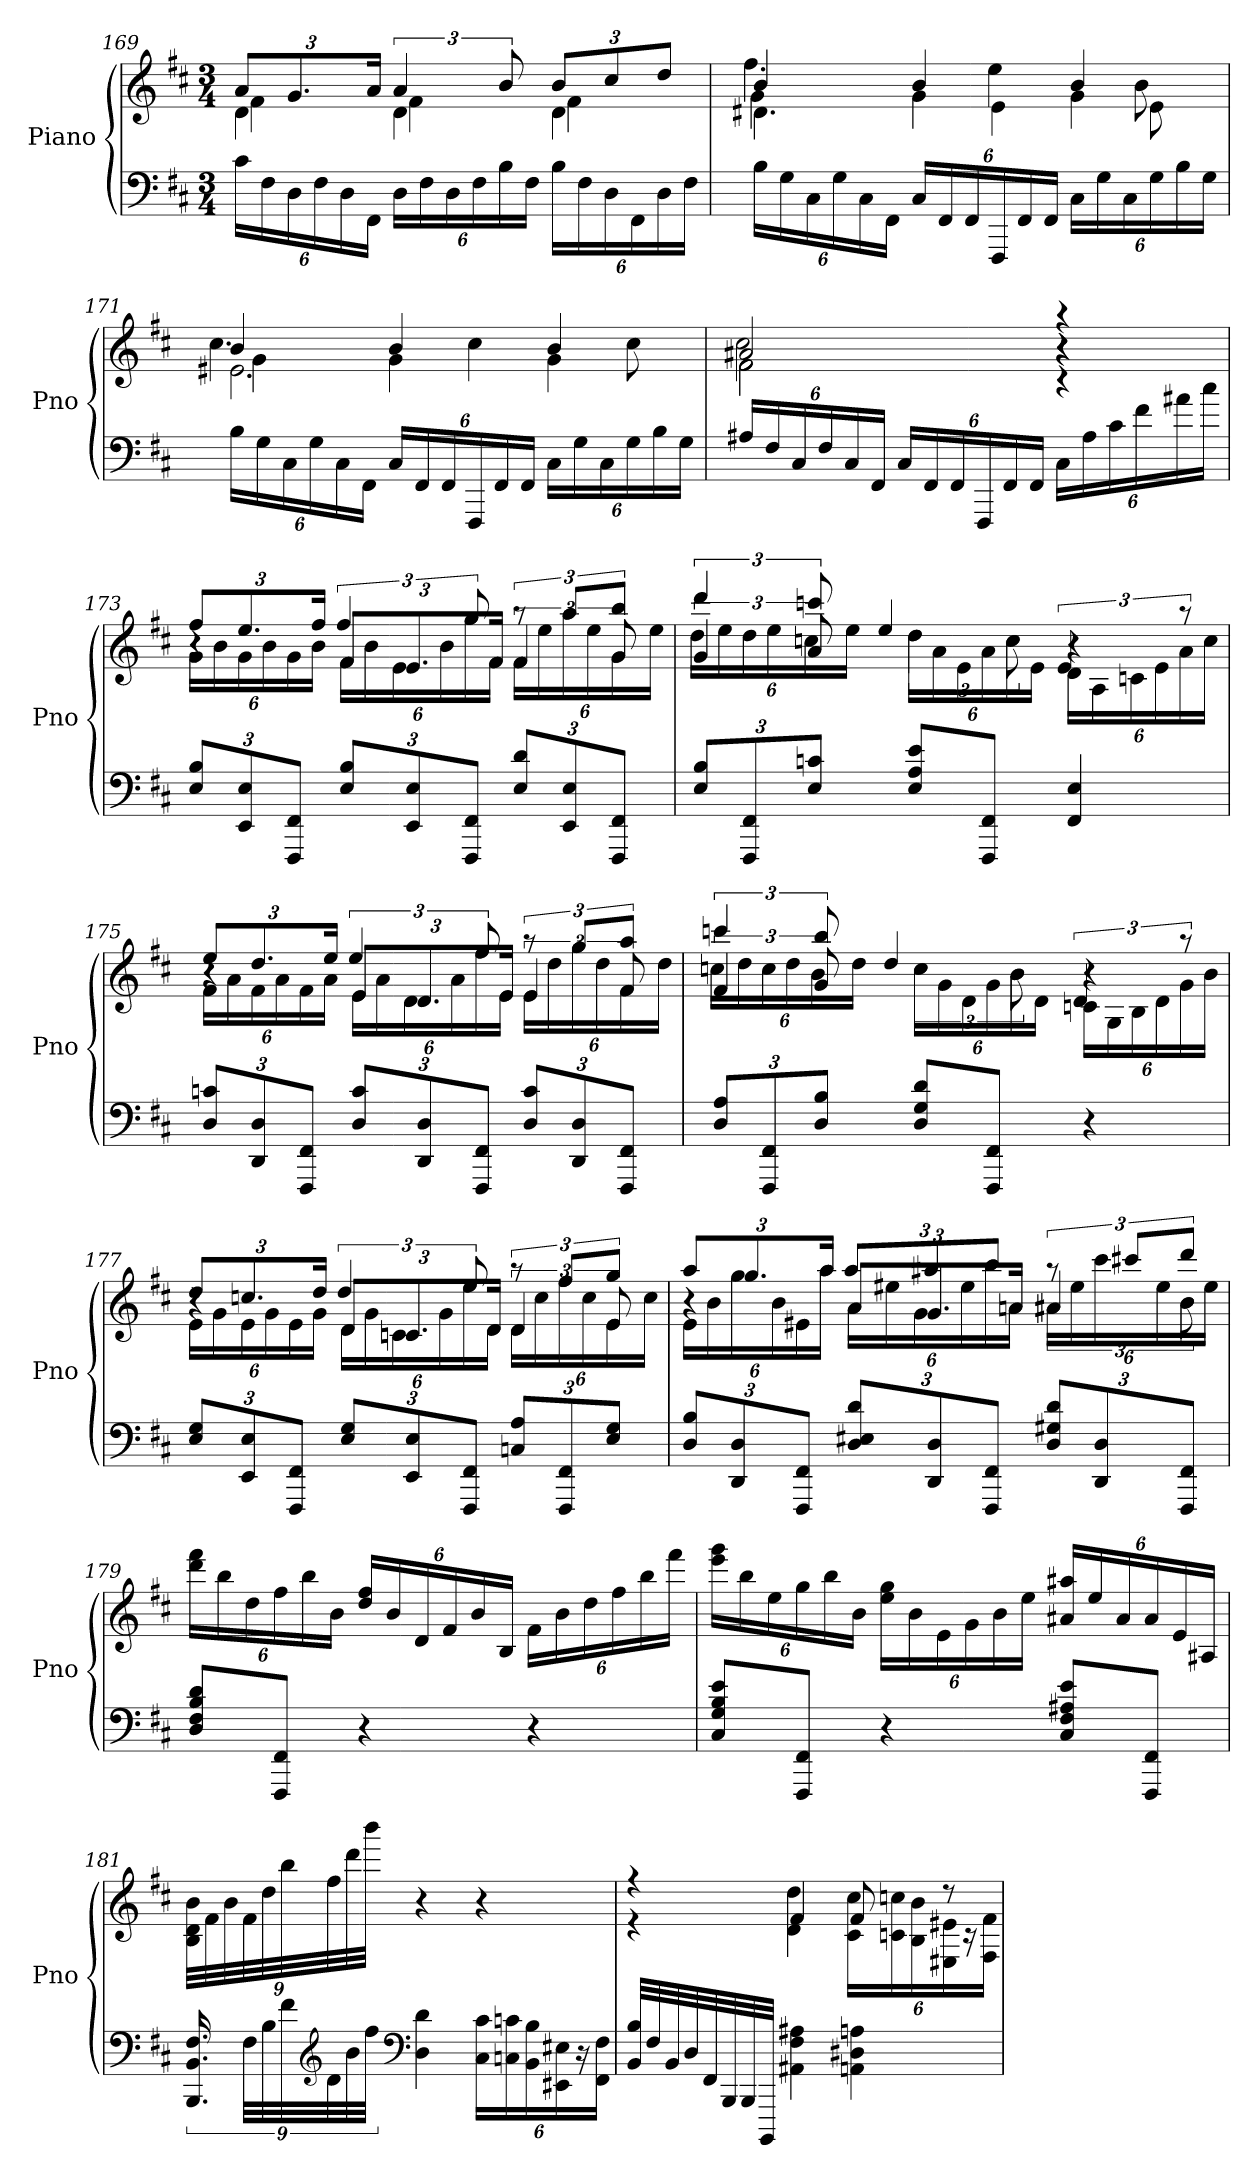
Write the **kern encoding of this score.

**kern	**kern
*part1	*part1
*staff2	*staff1
*I"Piano	*
*I'Pno	*
*clefF4	*clefG2
*k[f#c#]	*k[f#c#]
*M3/4	*M3/4
=169	=169
*	*^
*	*	*^
24c#LL	4d\	4f#	12aL
24F#	.	.	.
24D	.	.	12.g
24F#	.	.	.
24D	.	.	.
24FF#JJ	.	.	24aJk
24DLL	4d\	4f#	6a
24F#	.	.	.
24D	.	.	.
24F#	.	.	.
24B	.	.	12b
24F#JJ	.	.	.
24BLL	4d\	4f#	12bL
24F#	.	.	.
24D	.	.	12cc#
24FF#	.	.	.
24D	.	.	12ddJ
24F#JJ	.	.	.
=170	=170	=170	=170
*	*	*	*^
24BLL	4.d#X\	4g\	4b	4.ff#
24G	.	.	.	.
24C#	.	.	.	.
24G	.	.	.	.
24C#	.	.	.	.
24FF#JJ	.	.	.	.
24C#LL	.	4g\	4b	.
24FF#	.	.	.	.
24FF#	.	.	.	.
24FFF#	4e\	.	.	4ee
24FF#	.	.	.	.
24FF#JJ	.	.	.	.
24C#LL	.	4g\	4b	.
24G	.	.	.	.
24C#	.	.	.	.
24G	8e\	.	.	8b
24B	.	.	.	.
24GJJ	.	.	.	.
=171	=171	=171	=171	=171
24BLL	2.e#X\	4g\	4b	4.cc#
24G	.	.	.	.
24C#	.	.	.	.
24G	.	.	.	.
24C#	.	.	.	.
24FF#JJ	.	.	.	.
24C#LL	.	4g\	4b	.
24FF#	.	.	.	.
24FF#	.	.	.	.
24FFF#	.	.	.	4cc#
24FF#	.	.	.	.
24FF#JJ	.	.	.	.
24C#LL	.	4g\	4b	.
24G	.	.	.	.
24C#	.	.	.	.
24G	.	.	.	8cc#
24B	.	.	.	.
24GJJ	.	.	.	.
=172	=172	=172	=172	=172
24A#XLL	2f#\	2f#\	2a#X	2cc#
24F#	.	.	.	.
24C#	.	.	.	.
24F#	.	.	.	.
24C#	.	.	.	.
24FF#JJ	.	.	.	.
24C#LL	.	.	.	.
24FF#	.	.	.	.
24FF#	.	.	.	.
24FFF#	.	.	.	.
24FF#	.	.	.	.
24FF#JJ	.	.	.	.
24C#LL	4r	4r	4rc	4raa
24A#	.	.	.	.
24c#	.	.	.	.
24f#	.	.	.	.
24a#X	.	.	.	.
24cc#JJ	.	.	.	.
*	*	*	*v	*v
=173	=173	=173	=173
12E 12BL	4r	24gLL	12ff#L
.	.	24b	.
12EE 12E	.	24g	12.ee
.	.	24b	.
12FFF# 12FF#J	.	24g	.
.	.	24bJJ	24ff#Jk
12E 12BL	12f#/L	24f#LL	6ff#
.	.	24b	.
12EE 12E	12.e/	24e	.
.	.	24b	.
12FFF# 12FF#J	.	24gg	12gg
.	24f#/Jk	24f#JJ	.
12E 12dL	6f#/	24f#LL	12raa
.	.	24ee	.
12EE 12E	.	24aa	12aaL
.	.	24ee	.
12FFF# 12FF#J	12g/	24g	12bbJ
.	.	24eeJJ	.
=174	=174	=174	=174
12E 12BL	6g/	24ddLL	6ddd
.	.	24ee	.
12FFF# 12FF#	.	24dd	.
.	.	24ee	.
12E 12cnJ	12a/	24ccn	12cccn
.	.	24eeJJ	.
8E 8A 8eL	6dd\	24ddLL	4ee
.	.	24a	.
.	.	24e	.
8FFF# 8FF#J	.	24a	.
.	12cc\	24cc	.
.	.	24eJJ	.
4FF# 4E	4r	24dLL	6e
.	.	24A	.
.	.	24cn	.
.	.	24e	.
.	.	24a	12raa
.	.	24ccJJ	.
=175	=175	=175	=175
12D 12cnL	4r	24f#LL	12eeL
.	.	24a	.
12DD 12D	.	24f#	12.dd
.	.	24a	.
12FFF# 12FF#J	.	24f#	.
.	.	24aJJ	24eeJk
12D 12cL	12e/L	24eLL	6ee
.	.	24a	.
12DD 12D	12.d/	24d	.
.	.	24a	.
12FFF# 12FF#J	.	24ff#	12ff#
.	24e/Jk	24eJJ	.
12D 12cL	6e/	24eLL	12raa
.	.	24dd	.
12DD 12D	.	24gg	12ggL
.	.	24dd	.
12FFF# 12FF#J	12f#/	24f#	12aaJ
.	.	24ddJJ	.
=176	=176	=176	=176
12D 12AL	6f#/	24ccnLL	6cccn
.	.	24dd	.
12FFF# 12FF#	.	24cc	.
.	.	24dd	.
12D 12BJ	12g/	24b	12bb
.	.	24ddJJ	.
8D 8G 8dL	6cc\	24ccLL	4dd
.	.	24g	.
.	.	24d	.
8FFF# 8FF#J	.	24g	.
.	12b\	24b	.
.	.	24dJJ	.
4r	4r	24cnLL	6d
.	.	24G	.
.	.	24B	.
.	.	24d	.
.	.	24g	12raa
.	.	24bJJ	.
=177	=177	=177	=177
12E 12GL	4r	24eLL	12ddL
.	.	24g	.
12EE 12E	.	24e	12.ccn
.	.	24g	.
12FFF# 12FF#J	.	24e	.
.	.	24gJJ	24ddJk
12E 12GL	12d/L	24dLL	6dd
.	.	24g	.
12EE 12E	12.cn/	24cn	.
.	.	24g	.
12FFF# 12FF#J	.	24ee	12ee
.	24d/Jk	24dJJ	.
12Cn 12AL	6d/	24dLL	12raa
.	.	24cc	.
12FFF# 12FF#	.	24ff#	12ff#L
.	.	24cc	.
12E 12GJ	12e/	24e	12ggJ
.	.	24ccJJ	.
=178	=178	=178	=178
12D 12BL	4r	24eLL	12aaL
.	.	24b	.
12DD 12D	.	24gg	12.gg
.	.	24b	.
12FFF# 12FF#J	.	24e#X	.
.	.	24aaJJ	24aaJk
12D 12E#X 12dL	12a/L	24aLL	12aaL
.	.	24ee#X	.
12DD 12D	12.g/	24g	12aa#X
.	.	24ee#	.
12FFF# 12FF#J	.	24bb	12bbJ
.	24a/Jk	24anJJ	.
12D 12G#X 12dL	6a#X/	24a#XLL	12raa
.	.	24ee#	.
12DD 12D	.	24ccc#	12ccc#XL
.	.	24ee#	.
12FFF# 12FF#J	12b\	24b	12dddJ
.	.	24ee#JJ	.
*	*v	*v	*v
=179	=179
8D 8F# 8B 8dL	24ddd 24fff#LL
.	24bb
.	24dd
8FFF# 8FF#J	24ff#
.	24bb
.	24bJJ
4r	24dd 24ff#LL
.	24b
.	24d
.	24f#
.	24b
.	24BJJ
4r	24f#LL
.	24b
.	24dd
.	24ff#
.	24bb
.	24fff#JJ
=180	=180
8C# 8G 8B 8eL	24eee 24gggLL
.	24bb
.	24ee
8FFF# 8FF#J	24gg
.	24bb
.	24bJJ
4r	24ee 24ggLL
.	24b
.	24e
.	24g
.	24b
.	24eeJJ
8C# 8F# 8A#X 8eL	24a#X 24aa#XLL
.	24ee
.	24a#
8FFF# 8FF#J	24a#
.	24e
.	24A#XJJ
=181	=181
18.BBB 18.BB 18.F#	36B 36d 36bLLL
.	36f#
.	36b
36F#LLL	36f#
36B	36dd
36f#	36bb
*clefG2	*
36d	36ff#
36b	36ddd
36ff#JJJ	36bbbJJJ
*clefF4	*
4D 4d	4r
24C# 24c#LL	4r
24Cn 24cn	.
24BB 24B	.
24EE#X 24E#X	.
24r	.
24FF# 24F#JJ	.
=182	=182
*	*^
32BB 32BLLL	4r	4r
32F#	.	.
32BB	.	.
32D	.	.
32FF#	.	.
32BBB	.	.
32BBB	.	.
32BBBBJJJ	.	.
4AA#X 4F# 4A#X	4f#	4d 4dd
4AAn 4D#X 4An	8f#	24c# 24cc#LL
.	.	24cn 24ccn
.	.	24B 24b
.	8r	24E#X 24e#X
.	.	24r
.	.	24F# 24f#JJ
*	*v	*v
=	=
*-	*-
